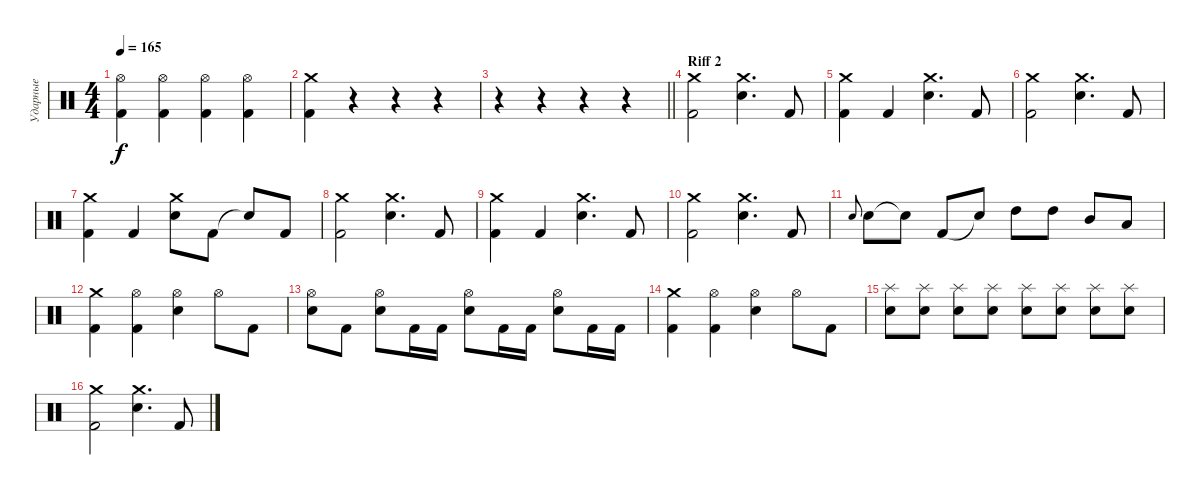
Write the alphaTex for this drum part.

\track ("Ударные" "Ударные") {instrument percussion}
\staff {score}
\articulation defaults
\ts (4 4)
\tempo 165
\clef neutral
\ks c
("Hi-Hat (open)" "Kick (hit) 2").4{dy f} ("Hi-Hat (open)" "Kick (hit) 2").4 ("Hi-Hat (open)" "Kick (hit) 2").4 ("Hi-Hat (open)" "Kick (hit) 2").4 |
("Crash medium (hit)" "Kick (hit) 2").4 r.4 r.4 r.4 |
\barLineRight lightlight
r.4 r.4 r.4 r.4 |
\section ("" "Riff 2")
("Crash medium (hit)" "Kick (hit) 2").2 ("Crash medium (hit)" "Electric Snare (hit)").4{d} "Kick (hit) 2".8 |
("Crash medium (hit)" "Kick (hit) 2").4 "Kick (hit) 2".4 ("Crash medium (hit)" "Electric Snare (hit)").4{d} "Kick (hit) 2".8 |
("Crash medium (hit)" "Kick (hit) 2").2 ("Crash medium (hit)" "Electric Snare (hit)").4{d} "Kick (hit) 2".8 |
("Crash medium (hit)" "Kick (hit) 2").4 "Kick (hit) 2".4 ("Crash medium (hit)" "Electric Snare (hit)").8 "Kick (hit) 2".8 "Snare (hit)"{t}.8 "Kick (hit) 2".8 |
("Crash medium (hit)" "Kick (hit) 2").2 ("Crash medium (hit)" "Electric Snare (hit)").4{d} "Kick (hit) 2".8 |
("Crash medium (hit)" "Kick (hit) 2").4 "Kick (hit) 2".4 ("Crash medium (hit)" "Electric Snare (hit)").4{d} "Kick (hit) 2".8 |
("Crash medium (hit)" "Kick (hit) 2").2 ("Crash medium (hit)" "Electric Snare (hit)").4{d} "Kick (hit) 2".8 |
"Electric Snare (hit)".8{gr onbeat} "Electric Snare (hit)".8 "Snare (hit)"{t}.8 "Kick (hit) 2".8 "Snare (hit)"{t}.8 "High Tom (hit)".8 "High Tom (hit)".8 "Mid Tom (hit)".8 "Low Tom (hit)".8 |
("Crash medium (hit)" "Kick (hit) 2").4 ("Hi-Hat (open)" "Kick (hit) 2").4 ("Hi-Hat (open)" "Electric Snare (hit)").4 "Hi-Hat (open)".8 "Kick (hit) 2".8 |
("Hi-Hat (open)" "Electric Snare (hit)").8 "Kick (hit) 2".8 ("Hi-Hat (open)" "Electric Snare (hit)").8 "Kick (hit) 2".16 "Kick (hit) 2".16 ("Hi-Hat (open)" "Electric Snare (hit)").8 "Kick (hit) 2".16 "Kick (hit) 2".16 ("Hi-Hat (open)" "Electric Snare (hit)").8 "Kick (hit) 2".16 "Kick (hit) 2".16 |
("Crash medium (hit)" "Kick (hit) 2").4 ("Hi-Hat (open)" "Kick (hit) 2").4 ("Hi-Hat (open)" "Electric Snare (hit)").4 "Hi-Hat (open)".8 "Kick (hit) 2".8 |
("Splash (hit)" "Electric Snare (hit)").8 ("Splash (hit)" "Electric Snare (hit)").8 ("Splash (hit)" "Electric Snare (hit)").8 ("Splash (hit)" "Electric Snare (hit)").8 ("Splash (hit)" "Electric Snare (hit)").8 ("Splash (hit)" "Electric Snare (hit)").8 ("Splash (hit)" "Electric Snare (hit)").8 ("Splash (hit)" "Electric Snare (hit)").8 |
("Crash medium (hit)" "Kick (hit) 2").2 ("Crash medium (hit)" "Electric Snare (hit)").4{d} "Kick (hit) 2".8
